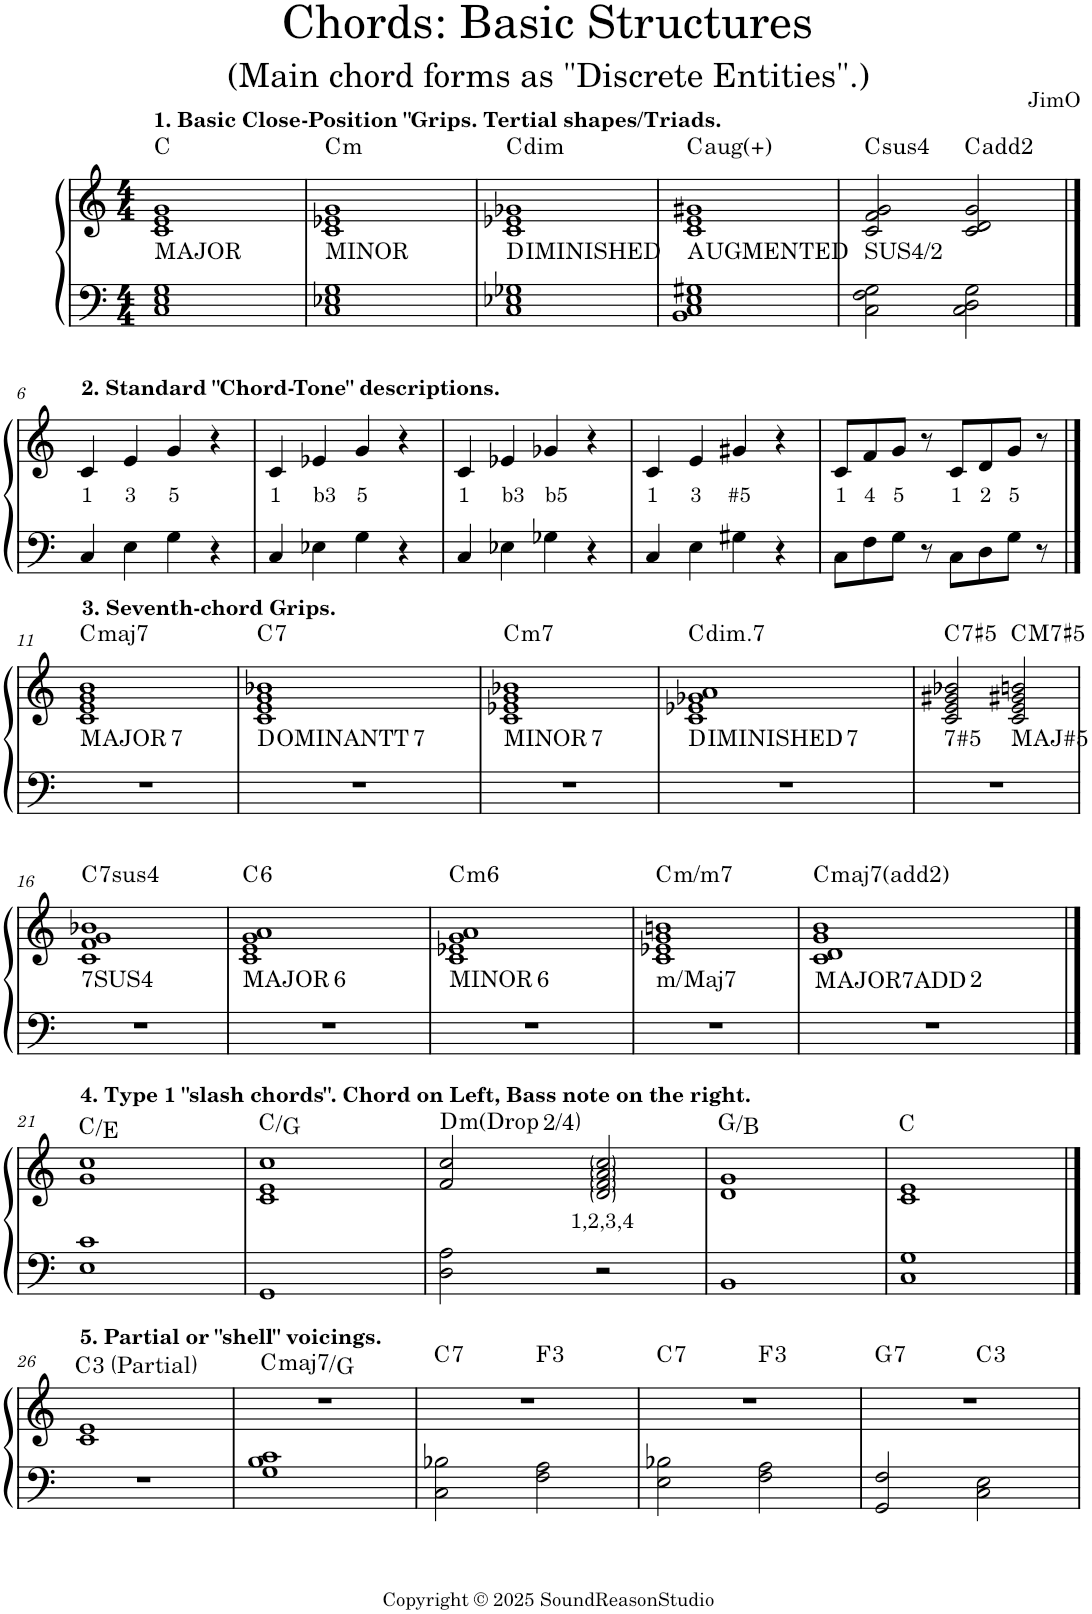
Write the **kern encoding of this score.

**kern	**kern	**text	**harte
*part1	*part1	*part1	*part1
*staff2	*staff1	*staff1	*
*I"Piano	*	*	*
*I'Pno.	*	*	*
*clefF4	*clefG2	*	*
*k[]	*k[]	*	*
*M4/4	*M4/4	*	*
=1	=1	=1	=1
!	!LO:TX:a:B:t=1. Basic Close-Position "Grips. Tertial shapes/Triads.	!	!LO:H:n=2:kt=MAJOR
1C 1E 1G	1c 1e 1g	.	C:maj N
=2	=2	=2	=2
!	!	!	!LO:H:n=1:kt=m
!	!	!	!LO:H:n=2:kt=MINOR
1C 1E-X 1G	1c 1e-X 1g	.	C:min N
=3	=3	=3	=3
!	!	!	!LO:H:n=1:kt=dim
1C 1E-X 1G-X	1c 1e-X 1g-X	.	C:dim D:maj
=4	=4	=4	=4
!	!	!	!LO:H:n=1:kt=aug
!	!	!	!LO:H:n=2:kt=UGMENTED
1BB 1C 1E 1G#X	1c 1e 1g#X	.	C:(3,#5) .
=5	=5	=5	=5
!	!	!	!LO:H:n=1:kt=4
!	!	!	!LO:H:n=2:kt=SUS4/2
2C\ 2F\ 2G\	2c/ 2f/ 2g/	.	C:sus4 N
2C\ 2D\ 2G\	2c/ 2d/ 2g/	.	C:maj(2)
!!LO:LB:g=z
==6	==6	==6	==6
!	!LO:TX:a:B:t=2. Standard "Chord-Tone" descriptions.	!	!
!	!	!LO:LY:b	!
4C/	4c/	1	.
!	!	!LO:LY:b	!
4E\	4e/	3	.
!	!	!LO:LY:b	!
4G\	4g/	5	.
4r	4r	.	.
=7	=7	=7	=7
!	!	!LO:LY:b	!
4C/	4c/	1	.
!	!	!LO:LY:b	!
4E-X\	4e-X/	b3	.
!	!	!LO:LY:b	!
4G\	4g/	5	.
4r	4r	.	.
=8	=8	=8	=8
!	!	!LO:LY:b	!
4C/	4c/	1	.
!	!	!LO:LY:b	!
4E-X\	4e-X/	b3	.
!	!	!LO:LY:b	!
4G-X\	4g-X/	b5	.
4r	4r	.	.
=9	=9	=9	=9
!	!	!LO:LY:b	!
4C/	4c/	1	.
!	!	!LO:LY:b	!
4E\	4e/	3	.
!	!	!LO:LY:b	!
4G#X\	4g#X/	#5	.
4r	4r	.	.
=10	=10	=10	=10
!	!	!LO:LY:b	!
8C\L	8c/L	1	.
!	!	!LO:LY:b	!
8F\	8f/	4	.
!	!	!LO:LY:b	!
8G\J	8g/J	5	.
8r	8r	.	.
!	!	!LO:LY:b	!
8C\L	8c/L	1	.
!	!	!LO:LY:b	!
8D\	8d/	2	.
!	!	!LO:LY:b	!
8G\J	8g/J	5	.
8r	8r	.	.
!!LO:LB:g=z
==11	==11	==11	==11
!	!LO:TX:a:B:t=3. Seventh-chord Grips.	!	!LO:H:n=1:kt=maj7
!	!	!	!LO:H:n=2:kt=MAJOR
!	!	!	!LO:H:n=3:kt=7
1r	1c 1e 1g 1b	.	C:maj7 N N
=12	=12	=12	=12
!	!	!	!LO:H:n=1:kt=7
!	!	!	!LO:H:n=2:kt=O
!	!	!	!LO:H:n=3:kt=7
1r	1c 1e 1g 1b-X	.	C:7 D:dim N
=13	=13	=13	=13
!	!	!	!LO:H:n=1:kt=m7
!	!	!	!LO:H:n=2:kt=MINOR
!	!	!	!LO:H:n=3:kt=7
1r	1c 1e-X 1g 1b-X	.	C:min7 N N
=14	=14	=14	=14
!	!	!	!LO:H:n=1:kt=dim
!	!	!	!LO:H:n=3:kt=7
1r	1c 1e-X 1g-X 1a	.	C:dim D:maj N
=15	=15	=15	=15
!	!	!	!LO:H:n=1:kt=7
!	!	!	!LO:H:n=2:kt=7#5
!	!	!	!LO:H:n=3:kt=MAJ#5
1r	2c/ 2e/ 2g#X/ 2b-X/	.	C:(3,#5,b7) N N
!	!	!	!LO:H:kt=M7
.	2c/ 2e/ 2g#X/ 2bn/	.	C:(3,#5,7)
!!LO:LB:g=z
=16	=16	=16	=16
!	!	!	!LO:H:n=1:kt=74
!	!	!	!LO:H:n=2:kt=7SUS4
1r	1c 1f 1g 1b-X	.	C:sus4(7) N
=17	=17	=17	=17
!	!	!	!LO:H:n=1:kt=6
!	!	!	!LO:H:n=2:kt=MAJOR
!	!	!	!LO:H:n=3:kt=6
1r	1c 1e 1g 1a	.	C:maj6 N N
=18	=18	=18	=18
!	!	!	!LO:H:n=1:kt=m6
!	!	!	!LO:H:n=2:kt=MINOR
!	!	!	!LO:H:n=3:kt=6
1r	1c 1e-X 1g 1a	.	C:min6 N N
=19	=19	=19	=19
!	!	!	!LO:H:n=1:kt=m
!	!	!	!LO:H:n=2:kt=m/Maj7
1r	1c 1e-X 1g 1bn	.	. N
=20	=20	=20	=20
!	!	!	!LO:H:n=1:kt=maj7
!	!	!	!LO:H:n=2:kt=MAJOR7ADD
!	!	!	!LO:H:n=3:kt=2
1r	1c 1d 1g 1b	.	C:maj7(2) N N
!!LO:LB:g=z
==21	==21	==21	==21
!	!LO:TX:a:B:t=4. Type 1 "slash chords". Chord on Left, Bass note on the right.	!	!
1E 1c	1g 1cc	.	C:maj/3
=22	=22	=22	=22
1GG	1c 1e 1cc	.	C:maj/5
=23	=23	=23	=23
!	!	!	!LO:H:n=1:kt=m
!	!	!	!LO:H:n=2:kt=2/4
2D\ 2A\	2f/ 2cc/	.	D:min N
!	!	!LO:LY:b	!
2r	2d/ 2f/ 2a/ 2cc/	1,2,3,4	.
=24	=24	=24	=24
1BB	1d 1g	.	G:maj/3
=25	=25	=25	=25
1C 1G	1c 1e	.	C:maj
!!LO:LB:g=z
==26	==26	==26	==26
!	!LO:TX:a:B:t=5. Partial or "shell" voicings.	!	!LO:H:n=1:kt=3
!	!	!	!LO:H:n=2:kt=Partial
1r	1c 1e	.	C:maj N
=27	=27	=27	=27
!	!	!	!LO:H:kt=maj7
1G 1B 1c	1r	.	C:maj7/5
=28	=28	=28	=28
!	!	!	!LO:H:kt=7
*	*^	*	*
2C\ 2B-X\	1r	2ryy	.	C:7
!	!	!	!	!LO:H:kt=3
2F\ 2A\	.	2ryy	.	F:maj
=29	=29	=29	=29	=29
!	!	!	!	!LO:H:kt=7
2E\ 2B-X\	1r	2ryy	.	C:7
!	!	!	!	!LO:H:kt=3
2F\ 2A\	.	2ryy	.	F:maj
=30	=30	=30	=30	=30
!	!	!	!	!LO:H:kt=7
2GG/ 2F/	1r	2ryy	.	G:7
!	!	!	!	!LO:H:kt=3
2C\ 2E\	.	2ryy	.	C:maj
*	*v	*v	*	*
=	=	=	=
*-	*-	*-	*-
